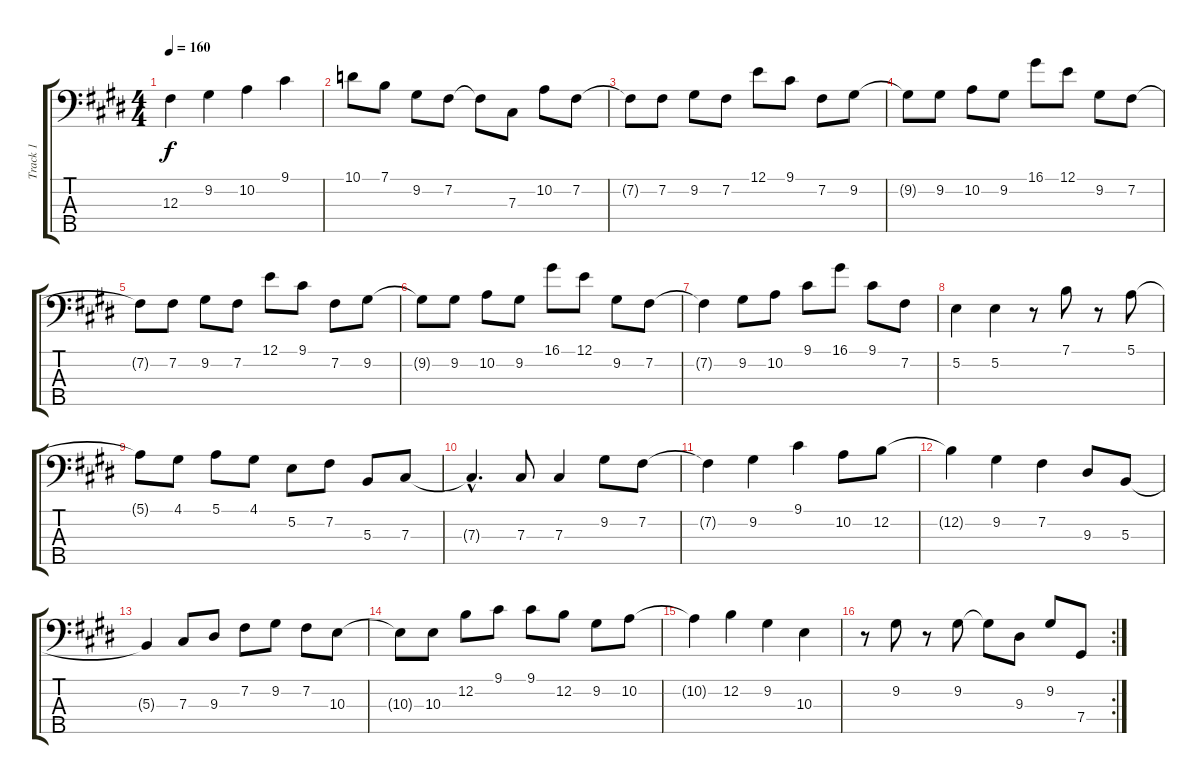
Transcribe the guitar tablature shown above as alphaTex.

\track ("Track 1" "Track 1") {instrument electricbassfinger}
\staff {score tabs}
\tuning (E2 B1 Gb1 Db1 Ab0) {hide}
\ts (4 4)
\tempo 160
\clef f4
\ks e
12.3{t}.4{dy f} 9.2.4 10.2.4 9.1.4 |
10.1.8 7.1.8 9.2.8 7.2.8 7.2{t}.8 7.3.8 10.2.8 7.2.8 |
7.2{t}.8 7.2.8 9.2.8 7.2.8 12.1.8 9.1.8 7.2.8 9.2.8 |
9.2{t}.8 9.2.8 10.2.8 9.2.8 16.1.8 12.1.8 9.2.8 7.2.8 |
7.2{t}.8 7.2.8 9.2.8 7.2.8 12.1.8 9.1.8 7.2.8 9.2.8 |
9.2{t}.8 9.2.8 10.2.8 9.2.8 16.1.8 12.1.8 9.2.8 7.2.8 |
7.2{t}.4 9.2.8 10.2.8 9.1.8 16.1.8 9.1.8 7.2.8 |
5.2.4 5.2.4 r.8 7.1.8 r.8 5.1.8 |
5.1{t}.8 4.1.8 5.1.8 4.1.8 5.2.8 7.2.8 5.3.8 7.3.8 |
7.3{hac t}.4{d} 7.3.8 7.3.4 9.2.8 7.2.8 |
7.2{t}.4 9.2.4 9.1.4 10.2.8 12.2.8 |
12.2{t}.4 9.2.4 7.2.4 9.3.8 5.3.8 |
5.3{t}.4 7.3.8 9.3.8 7.2.8 9.2.8 7.2.8 10.3.8 |
10.3{t}.8 10.3.8 12.2.8 9.1.8 9.1.8 12.2.8 9.2.8 10.2.8 |
10.2{t}.4 12.2.4 9.2.4 10.3.4 |
\rc 2
r.8 9.2.8 r.8 9.2.8 9.2{t}.8 9.3.8 9.2.8 7.4.8
